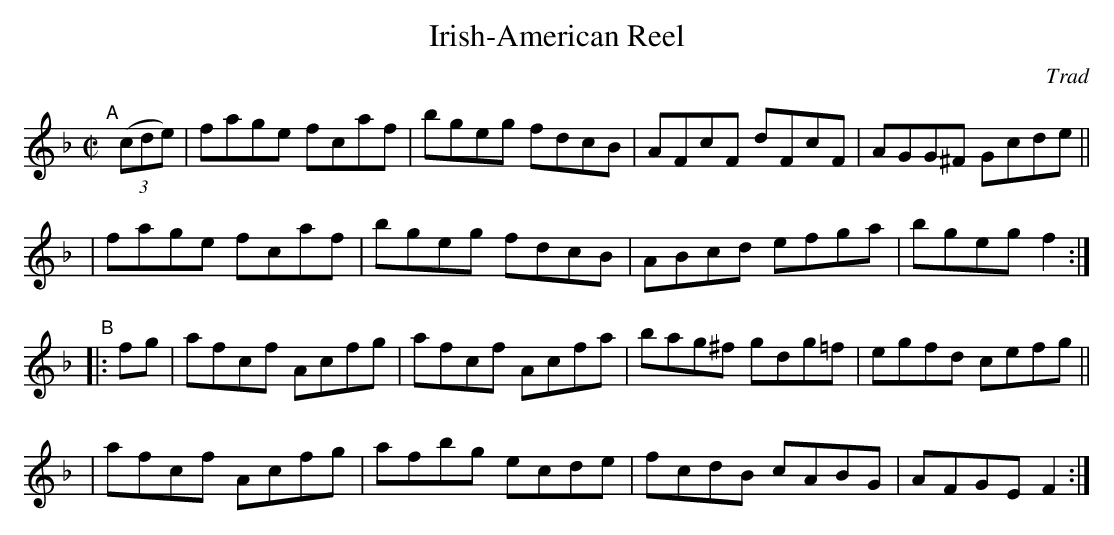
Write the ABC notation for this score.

X:1
T: Irish-American Reel
C: Trad
M: C|
L: 1/8
K: F
"^A"[|] ((3cde) \
| fage fcaf | bgeg fdcB | AFcF dFcF | AGG^F Gcde ||
| fage fcaf | bgeg fdcB | ABcd efga | bgeg f2 :|
"^B"|: fg \
| afcf Acfg | afcf Acfa | bag^f gdg=f | egfd cefg ||
| afcf Acfg | afbg ecde | fcdB cABG | AFGE F2 :|
